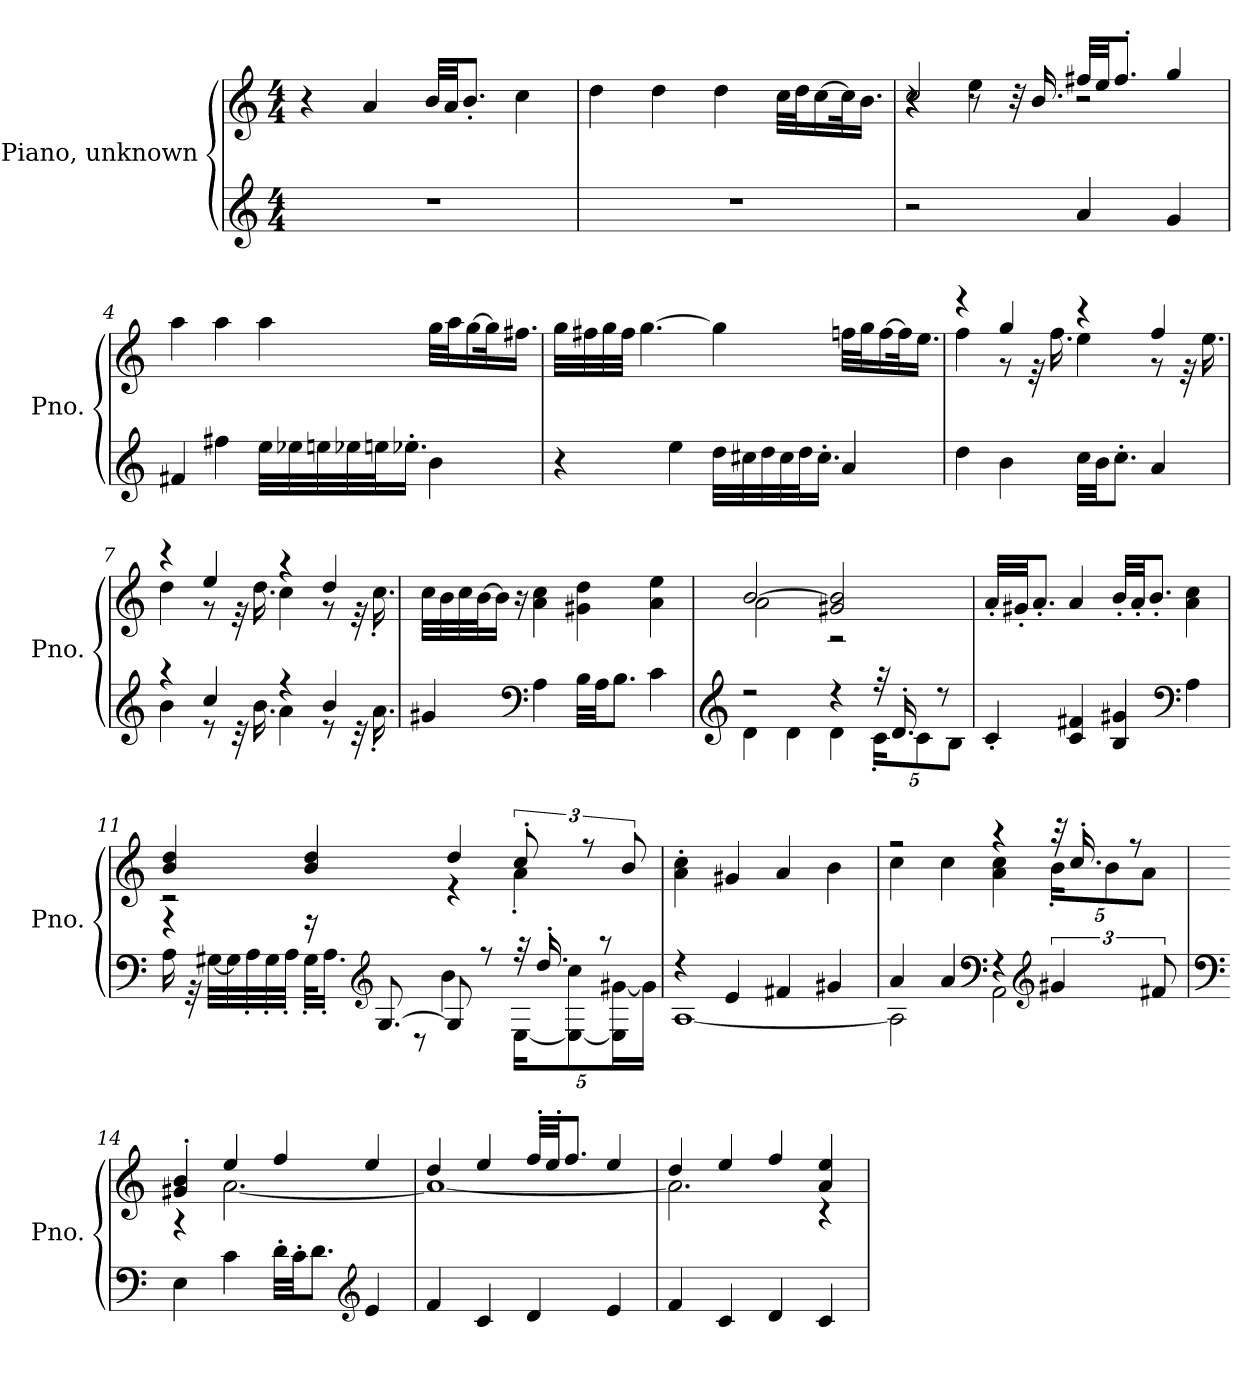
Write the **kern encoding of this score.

**kern	**kern
*part1	*part1
*staff2	*staff1
*I"Piano, unknown	*
*I'Pno.	*
*clefG2	*clefG2
*k[]	*k[]
*M4/4	*M4/4
*MM120	*MM120
=1	=1
1r	4r
.	4a/
.	32b/LLL
.	32a/JJ
.	8.b'/J
.	4cc\
=2	=2
1r	4dd\
.	4dd\
.	4dd\
.	32cc\LLL
.	32dd\J
.	[16cc\
.	32cc\K]
.	16.b\JJ
=3	=3
*	*^
*	*	*^
2r	4r	4r	2cc/
.	8r	4ee\	.
.	32r	.	.
.	16.b/	.	.
4a/	32ff#X/LLL	2r	2r
.	32ee/JJ	.	.
.	8.ff#'/J	.	.
4g/	4gg/	.	.
*	*v	*v	*v
!!LO:LB:g=z
=4	=4
4f#X/	4aa\
4ff#X\	4aa\
32ee\LLL	4aa\
32ee-X\	.
32een\	.
32ee-X\	.
32een\J	.
16.ee-X'\JJ	.
4b\	32gg\LLL
.	32aa\J
.	[16gg\
.	32gg\K]
.	16.ff#X\JJ
=5	=5
4r	32gg\LLL
.	32ff#X\
.	32gg\
.	32ff#\JJJ
.	[4.gg\
4ee\	.
32dd\LLL	4gg\]
32cc#X\	.
32dd\	.
32cc#\	.
32dd\J	.
16.cc#'\JJ	.
4a/	32ffn\LLL
.	32gg\J
.	[16ff\
.	32ff\K]
.	16.ee\JJ
!!LO:LB:g=z
=6	=6
*	*^
4dd\	4r	4ff\
4b\	4gg/	8r
.	.	32r
.	.	16.ff\
32cc\LLL	4r	4ee\
32b\JJ	.	.
8.cc'\J	.	.
4a/	4ff/	8r
.	.	32r
.	.	16.ee\
=7	=7	=7
*^	*	*
4r	4b\	4r	4dd\
4cc/	8r	4ee/	8r
.	32r	.	32r
.	16.b\	.	16.dd\
4r	4a\	4r	4cc\
4b/	8r	4dd/	8r
.	32r	.	32r
.	16.a'\	.	16.cc'\
*v	*v	*	*
*	*v	*v
=8	=8
4g#X/	32cc\LLL
.	32b\
.	32cc\
.	[32b\J
.	16b\JJ]
.	16r
*clefF4	*
4A\	4a\ 4cc\
32B\LLL	4g#X\ 4dd\
32A\JJ	.
8.B\J	.
4c\	4a\ 4ee\
=9	=9
*clefG2	*
*^	*^
2r	4d\	[2b/	2a\
.	4d\	.	.
4r	4d\	2g#X/ 2b/]	2r
*	*Xbrackettup	*	*
32r	20c'\KL	.	.
16.d'/	.	.	.
.	10c\	.	.
8r	.	.	.
.	10B\J	.	.
*v	*v	*	*
*	*v	*v
!!LO:LB:g=z
=10	=10
4c'/	32a'/LLL
.	32g#X'/JJ
.	8.a'/J
4c/ 4f#X/	4a/
4B/ 4g#X/	32b'/LLL
.	32a'/JJ
.	8.b'/J
*clefF4	*
4A\	4a\ 4cc\
=11	=11
*^	*^
4r	16A\	4b/ 4dd/	2r
.	32r	.	.
.	[32G#X\LLL	.	.
.	32G#\]	.	.
.	32A'\	.	.
.	32G#'\	.	.
.	32A'\JJJ	.	.
16r	32G#'\KLL	4b/ 4dd/	.
.	16.A'\JJ	.	.
*clefG2	*	*	*
[8.G#/	.	.	.
.	8r	.	.
8G#/]	4b\	4dd/	4r
8r	.	.	.
32r	[20E\KL	12cc'/	4a'\
16.dd'/	.	.	.
.	10E\_ 10cc\	.	.
.	.	12r	.
8r	.	.	.
.	20E\] [20g#X\L	.	.
.	.	12b/	.
.	20g#\JJ]	.	.
*	*	*v	*v
=12	=12	=12
4r	[1A	4a\' 4cc\'
4e/	.	4g#X/
4f#X/	.	4a/
4g#X/	.	4b\
!!LO:LB:g=z
=13	=13	=13
*	*	*^
4a/	2A\]	2r	4cc\
4a/	.	.	4cc\
*clefF4	*	*	*
4r	2AA\	4r	4a\ 4cc\
*clefG2	*	*	*
*brackettup	*	*	*Xbrackettup
6g#X/	.	32r	20b'\KL
.	.	16.cc'/	.
.	.	.	10b\
.	.	8r	.
.	.	.	10a\J
12f#X/	.	.	.
*v	*v	*	*
=14	=14	=14
*clefF4	*	*
4E\	4g#X/' 4b/'	4r
4c\	4ee/	[2.a\
32d'\LLL	4ff/	.
32c'\JJ	.	.
8.d\J	.	.
*clefG2	*	*
4e/	4ee/	.
=15	=15	=15
4f/	4dd/	1a_
4c/	4ee/	.
4d/	32ff'/LLL	.
.	32ee'/JJ	.
.	8.ff/J	.
4e/	4ee/	.
=16	=16	=16
4f/	4dd/	2.a\]
4c/	4ee/	.
4d/	4ff/	.
4c/	4a/ 4ee/	4r
*	*v	*v
=	=
*-	*-
